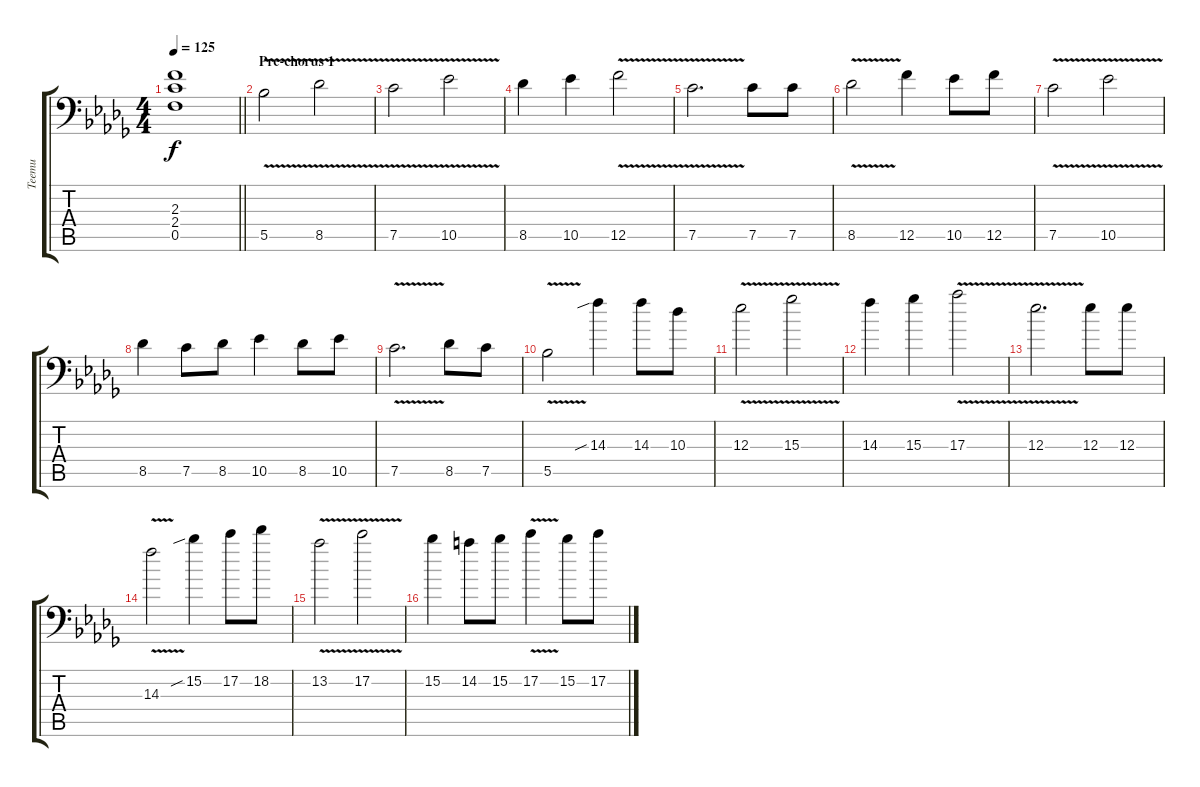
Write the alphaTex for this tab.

\track ("Teemu" "Teemu") {instrument distortionguitar}
\staff {score tabs}
\tuning (C4 G3 Eb3 Bb2 F2 Bb1) {hide}
\ts (4 4)
\tempo 125
\clef f4
\barLineRight lightlight
\ks bbminor
(2.3 2.4 0.5).1{dy f} |
\section ("" "Pre-chorus 1")
5.5{v}.2 8.5{v}.2 |
7.5{v}.2 10.5{v}.2 |
8.5.4 10.5.4 12.5{v}.2 |
7.5{v}.2{d} 7.5.8 7.5.8 |
8.5{v}.2 12.5.4 10.5.8 12.5.8 |
7.5{v}.2 10.5{v}.2 |
8.5.4 7.5.8 8.5.8 10.5.4 8.5.8 10.5.8 |
7.5{v}.2{d} 8.5.8 7.5.8 |
5.5{v}.2 14.3{sib}.4 14.3.8 10.3.8 |
12.3{v}.2 15.3{v}.2 |
14.3.4 15.3.4 17.3{v}.2 |
12.3{v}.2{d} 12.3.8 12.3.8 |
14.3{v}.2 15.2{sib}.4 17.2.8 18.2.8 |
13.2{v}.2 17.2{v}.2 |
15.2.4 14.2.8 15.2.8 17.2{v}.4 15.2.8 17.2.8
